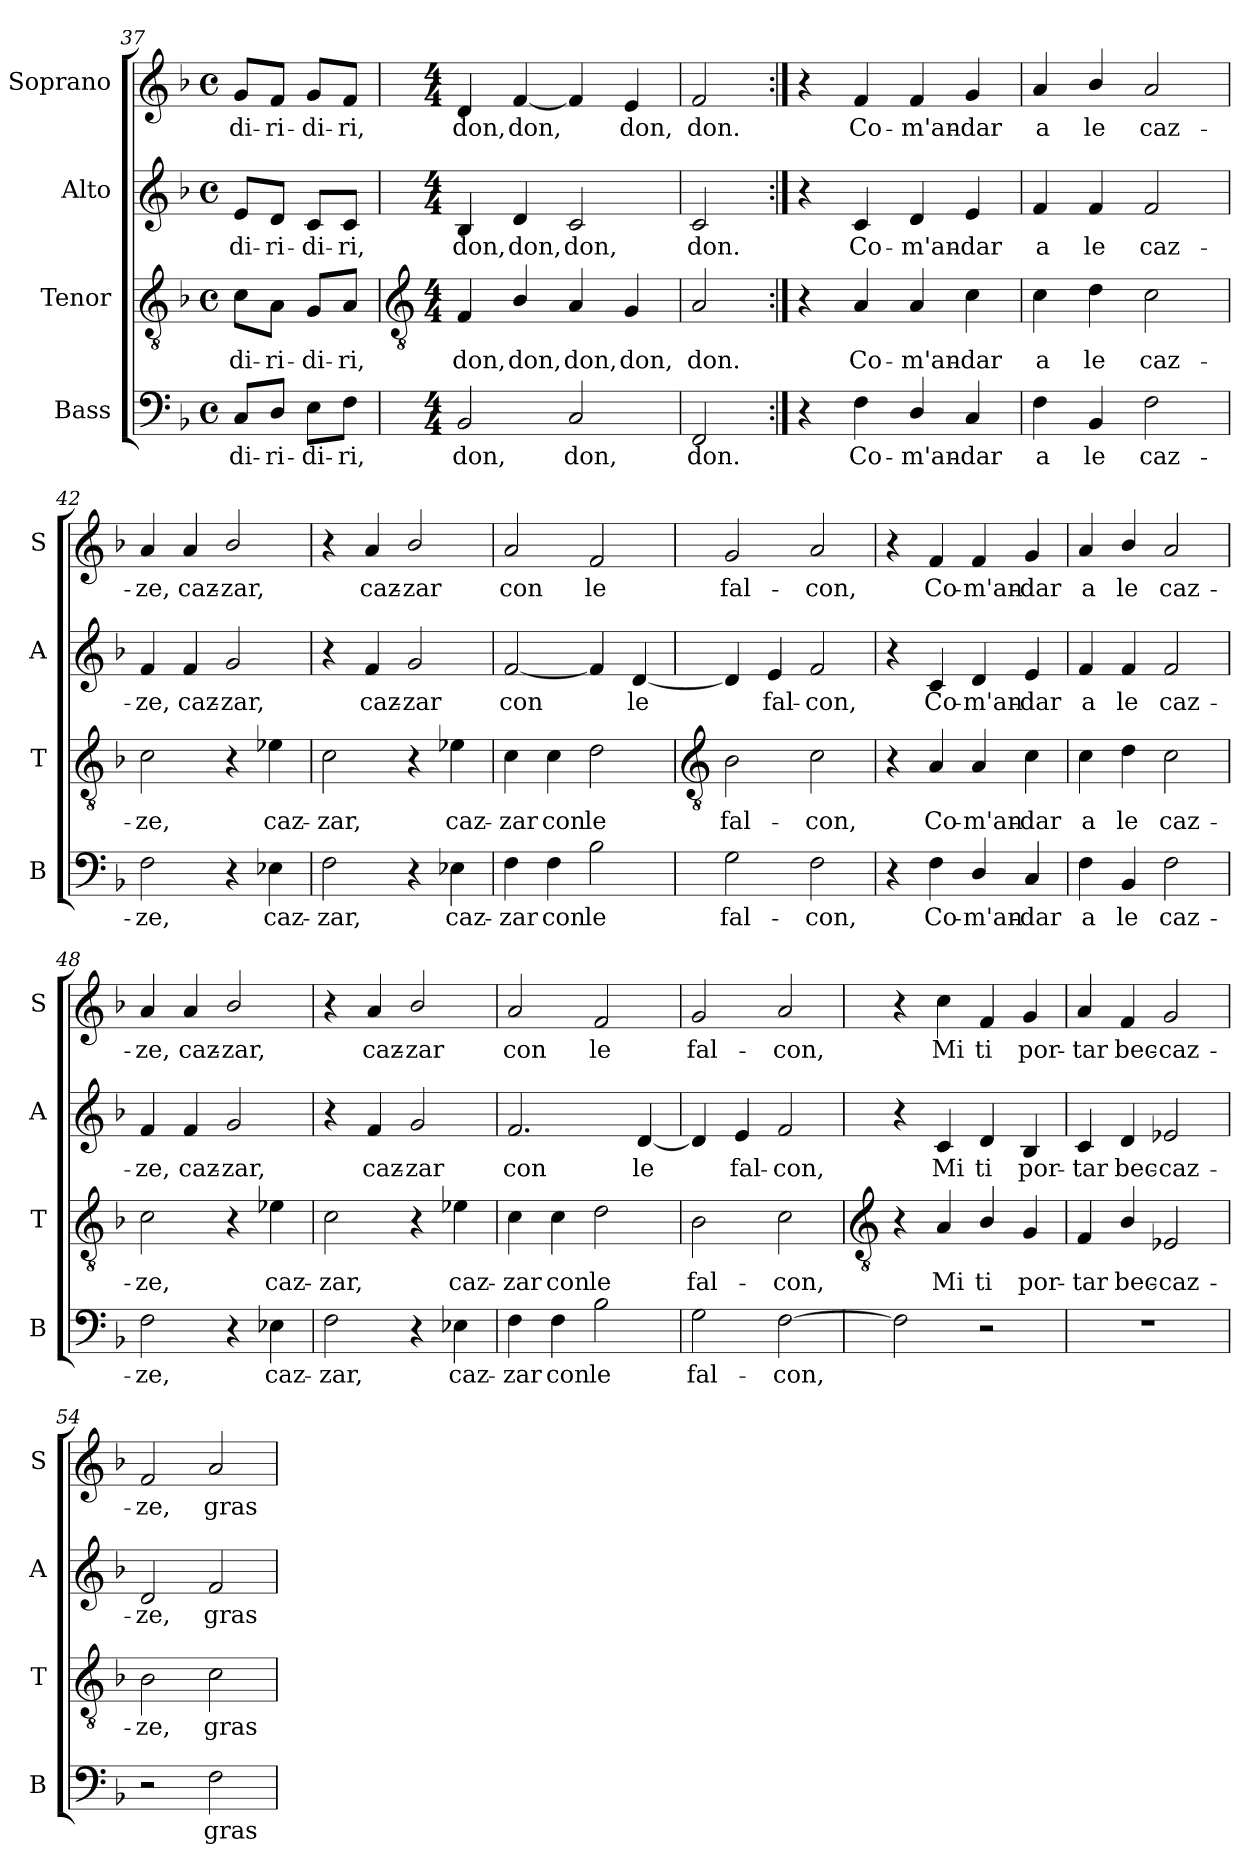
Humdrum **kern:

**kern	**text	**kern	**text	**kern	**text	**kern	**text
*part4	*part4	*part3	*part3	*part2	*part2	*part1	*part1
*staff4	*staff4	*staff3	*staff3	*staff2	*staff2	*staff1	*staff1
*I"Bass	*	*I"Tenor	*	*I"Alto	*	*I"Soprano	*
*I'B	*	*I'T	*	*I'A	*	*I'S	*
*clefF4	*	*clefGv2	*	*clefG2	*	*clefG2	*
*k[b-]	*	*k[b-]	*	*k[b-]	*	*k[b-]	*
*F:	*	*F:	*	*F:	*	*F:	*
*M4/4	*	*M4/4	*	*M4/4	*	*M4/4	*
*met(c)	*	*met(c)	*	*met(c)	*	*met(c)	*
=37	=37	=37	=37	=37	=37	=37	=37
!	!LO:LY:b	!	!LO:LY:b	!	!LO:LY:b	!	!LO:LY:b
8C/L	di-	8c\L	di-	8e/L	di-	8g/L	di-
!	!LO:LY:b	!	!LO:LY:b	!	!LO:LY:b	!	!LO:LY:b
8D/J	-ri-	8A\J	-ri-	8d/J	-ri-	8f/J	-ri-
!	!LO:LY:b	!	!LO:LY:b	!	!LO:LY:b	!	!LO:LY:b
8E\L	-di-	8G/L	-di-	8c/L	-di-	8g/L	-di-
!	!LO:LY:b	!	!LO:LY:b	!	!LO:LY:b	!	!LO:LY:b
8F\J	-ri,	8A/J	-ri,	8c/J	-ri,	8f/J	-ri,
!!LO:LB:g=z
=38	=38	=38	=38	=38	=38	=38	=38
*	*	*clefGv2	*	*	*	*	*
*M4/4	*	*M4/4	*	*M4/4	*	*M4/4	*
!	!LO:LY:b	!	!LO:LY:b	!	!LO:LY:b	!	!LO:LY:b
2BB-	don,	4F	don,	4B-	don,	4d	don,
!	!	!	!LO:LY:b	!	!LO:LY:b	!	!LO:LY:b
.	.	4B-/	don,	4d	don,	[4f	don,
!	!LO:LY:b	!	!LO:LY:b	!	!LO:LY:b	!	!
2C	don,	4A	don,	2c	don,	4f]	.
!	!	!	!LO:LY:b	!	!	!	!LO:LY:b
.	.	4G	don,	.	.	4e	don,
=39	=39	=39	=39	=39	=39	=39	=39
!	!LO:LY:b	!	!LO:LY:b	!	!LO:LY:b	!	!LO:LY:b
2FF	don.	2A	don.	2c	don.	2f	don.
=40:|!	=40:|!	=40:|!	=40:|!	=40:|!	=40:|!	=40:|!	=40:|!
4r	.	4r	.	4r	.	4r	.
!	!LO:LY:b	!	!LO:LY:b	!	!LO:LY:b	!	!LO:LY:b
4F	Co-	4A	Co-	4c	Co-	4f	Co-
!	!LO:LY:b	!	!LO:LY:b	!	!LO:LY:b	!	!LO:LY:b
4D/	-m'an-	4A	-m'an-	4d	-m'an-	4f	-m'an-
!	!LO:LY:b	!	!LO:LY:b	!	!LO:LY:b	!	!LO:LY:b
4C	-dar	4c	-dar	4e	-dar	4g	-dar
=41	=41	=41	=41	=41	=41	=41	=41
!	!LO:LY:b	!	!LO:LY:b	!	!LO:LY:b	!	!LO:LY:b
4F	a	4c	a	4f	a	4a	a
!	!LO:LY:b	!	!LO:LY:b	!	!LO:LY:b	!	!LO:LY:b
4BB-	le	4d	le	4f	le	4b-/	le
!	!LO:LY:b	!	!LO:LY:b	!	!LO:LY:b	!	!LO:LY:b
2F	caz-	2c	caz-	2f	caz-	2a	caz-
=42	=42	=42	=42	=42	=42	=42	=42
!	!LO:LY:b	!	!LO:LY:b	!	!LO:LY:b	!	!LO:LY:b
2F	-ze,	2c	-ze,	4f	-ze,	4a	-ze,
!	!	!	!	!	!LO:LY:b	!	!LO:LY:b
.	.	.	.	4f	caz-	4a	caz-
!	!	!	!	!	!LO:LY:b	!	!LO:LY:b
4r	.	4r	.	2g	-zar,	2b-/	-zar,
!	!LO:LY:b	!	!LO:LY:b	!	!	!	!
4E-X	caz-	4e-X	caz-	.	.	.	.
=43	=43	=43	=43	=43	=43	=43	=43
!	!LO:LY:b	!	!LO:LY:b	!	!	!	!
2F	-zar,	2c	-zar,	4r	.	4r	.
!	!	!	!	!	!LO:LY:b	!	!LO:LY:b
.	.	.	.	4f	caz-	4a	caz-
!	!	!	!	!	!LO:LY:b	!	!LO:LY:b
4r	.	4r	.	2g	-zar	2b-/	-zar
!	!LO:LY:b	!	!LO:LY:b	!	!	!	!
4E-X	caz-	4e-X	caz-	.	.	.	.
=44	=44	=44	=44	=44	=44	=44	=44
!	!LO:LY:b	!	!LO:LY:b	!	!LO:LY:b	!	!LO:LY:b
4F	-zar	4c	-zar	[2f	con	2a	con
!	!LO:LY:b	!	!LO:LY:b	!	!	!	!
4F	con	4c	con	.	.	.	.
!	!LO:LY:b	!	!LO:LY:b	!	!	!	!LO:LY:b
2B-	le	2d	le	4f]	.	2f	le
!	!	!	!	!	!LO:LY:b	!	!
.	.	.	.	[4d	le	.	.
!!LO:LB:g=z
=45	=45	=45	=45	=45	=45	=45	=45
*	*	*clefGv2	*	*	*	*	*
!	!LO:LY:b	!	!LO:LY:b	!	!	!	!LO:LY:b
2G	fal-	2B-	fal-	4d]	.	2g	fal-
!	!	!	!	!	!LO:LY:b	!	!
.	.	.	.	4e	fal-	.	.
!	!LO:LY:b	!	!LO:LY:b	!	!LO:LY:b	!	!LO:LY:b
2F	-con,	2c	-con,	2f	-con,	2a	-con,
=46	=46	=46	=46	=46	=46	=46	=46
4r	.	4r	.	4r	.	4r	.
!	!LO:LY:b	!	!LO:LY:b	!	!LO:LY:b	!	!LO:LY:b
4F	Co-	4A	Co-	4c	Co-	4f	Co-
!	!LO:LY:b	!	!LO:LY:b	!	!LO:LY:b	!	!LO:LY:b
4D/	-m'an-	4A	-m'an-	4d	-m'an-	4f	-m'an-
!	!LO:LY:b	!	!LO:LY:b	!	!LO:LY:b	!	!LO:LY:b
4C	-dar	4c	-dar	4e	-dar	4g	-dar
=47	=47	=47	=47	=47	=47	=47	=47
!	!LO:LY:b	!	!LO:LY:b	!	!LO:LY:b	!	!LO:LY:b
4F	a	4c	a	4f	a	4a	a
!	!LO:LY:b	!	!LO:LY:b	!	!LO:LY:b	!	!LO:LY:b
4BB-	le	4d	le	4f	le	4b-/	le
!	!LO:LY:b	!	!LO:LY:b	!	!LO:LY:b	!	!LO:LY:b
2F	caz-	2c	caz-	2f	caz-	2a	caz-
=48	=48	=48	=48	=48	=48	=48	=48
!	!LO:LY:b	!	!LO:LY:b	!	!LO:LY:b	!	!LO:LY:b
2F	-ze,	2c	-ze,	4f	-ze,	4a	-ze,
!	!	!	!	!	!LO:LY:b	!	!LO:LY:b
.	.	.	.	4f	caz-	4a	caz-
!	!	!	!	!	!LO:LY:b	!	!LO:LY:b
4r	.	4r	.	2g	-zar,	2b-/	-zar,
!	!LO:LY:b	!	!LO:LY:b	!	!	!	!
4E-X	caz-	4e-X	caz-	.	.	.	.
=49	=49	=49	=49	=49	=49	=49	=49
!	!LO:LY:b	!	!LO:LY:b	!	!	!	!
2F	-zar,	2c	-zar,	4r	.	4r	.
!	!	!	!	!	!LO:LY:b	!	!LO:LY:b
.	.	.	.	4f	caz-	4a	caz-
!	!	!	!	!	!LO:LY:b	!	!LO:LY:b
4r	.	4r	.	2g	-zar	2b-/	-zar
!	!LO:LY:b	!	!LO:LY:b	!	!	!	!
4E-X	caz-	4e-X	caz-	.	.	.	.
=50	=50	=50	=50	=50	=50	=50	=50
!	!LO:LY:b	!	!LO:LY:b	!	!LO:LY:b	!	!LO:LY:b
4F	-zar	4c	-zar	2.f	con	2a	con
!	!LO:LY:b	!	!LO:LY:b	!	!	!	!
4F	con	4c	con	.	.	.	.
!	!LO:LY:b	!	!LO:LY:b	!	!	!	!LO:LY:b
2B-	le	2d	le	.	.	2f	le
!	!	!	!	!	!LO:LY:b	!	!
.	.	.	.	[4d	le	.	.
=51	=51	=51	=51	=51	=51	=51	=51
!	!LO:LY:b	!	!LO:LY:b	!	!	!	!LO:LY:b
2G	fal-	2B-	fal-	4d]	.	2g	fal-
!	!	!	!	!	!LO:LY:b	!	!
.	.	.	.	4e	fal-	.	.
!	!LO:LY:b	!	!LO:LY:b	!	!LO:LY:b	!	!LO:LY:b
[2F	-con,	2c	-con,	2f	-con,	2a	-con,
!!LO:LB:g=z
=52	=52	=52	=52	=52	=52	=52	=52
*	*	*clefGv2	*	*	*	*	*
2F]	.	4r	.	4r	.	4r	.
!	!	!	!LO:LY:b	!	!LO:LY:b	!	!LO:LY:b
.	.	4A	Mi	4c	Mi	4cc	Mi
!	!	!	!LO:LY:b	!	!LO:LY:b	!	!LO:LY:b
2r	.	4B-/	ti	4d	ti	4f	ti
!	!	!	!LO:LY:b	!	!LO:LY:b	!	!LO:LY:b
.	.	4G	por-	4B-	por-	4g	por-
=53	=53	=53	=53	=53	=53	=53	=53
!	!	!	!LO:LY:b	!	!LO:LY:b	!	!LO:LY:b
1r	.	4F	-tar	4c	-tar	4a	-tar
!	!	!	!LO:LY:b	!	!LO:LY:b	!	!LO:LY:b
.	.	4B-/	bec-	4d	bec-	4f	bec-
!	!	!	!LO:LY:b	!	!LO:LY:b	!	!LO:LY:b
.	.	2E-X	-caz-	2e-X	-caz-	2g	-caz-
=54	=54	=54	=54	=54	=54	=54	=54
!	!	!	!LO:LY:b	!	!LO:LY:b	!	!LO:LY:b
2r	.	2B-	-ze,	2d	-ze,	2f	-ze,
!	!LO:LY:b	!	!LO:LY:b	!	!LO:LY:b	!	!LO:LY:b
2F	gras-	2c	gras-	2f	gras-	2a	gras-
=	=	=	=	=	=	=	=
*-	*-	*-	*-	*-	*-	*-	*-
